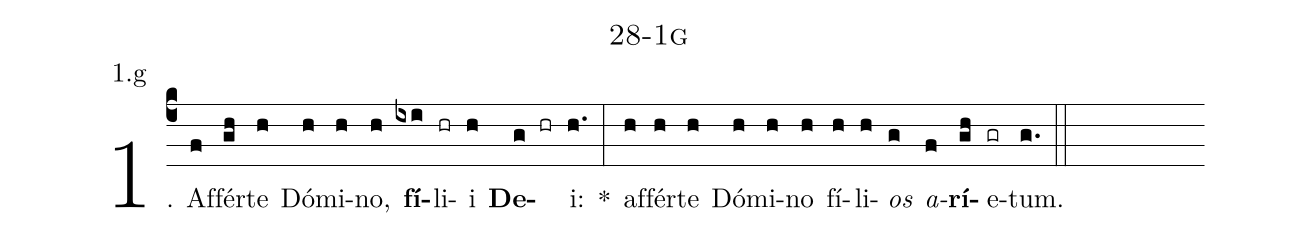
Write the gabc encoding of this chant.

name: 28-1g;
annotation: 1.g;
%%
(c4)1. Af(f)fér(gh)te(h) Dó(h)mi(h)no,(h) <b>fí</b>(ixi)li(hr)i(h) <b>De</b>(g hr)i:(h.) *(:) af(h)fér(h)te(h) Dó(h)mi(h)no(h) fí(h)li(h)<i>os</i>(g) <i>a</i>(f)<b>rí</b>(gh)e(gr)tum.(g.) (::)
